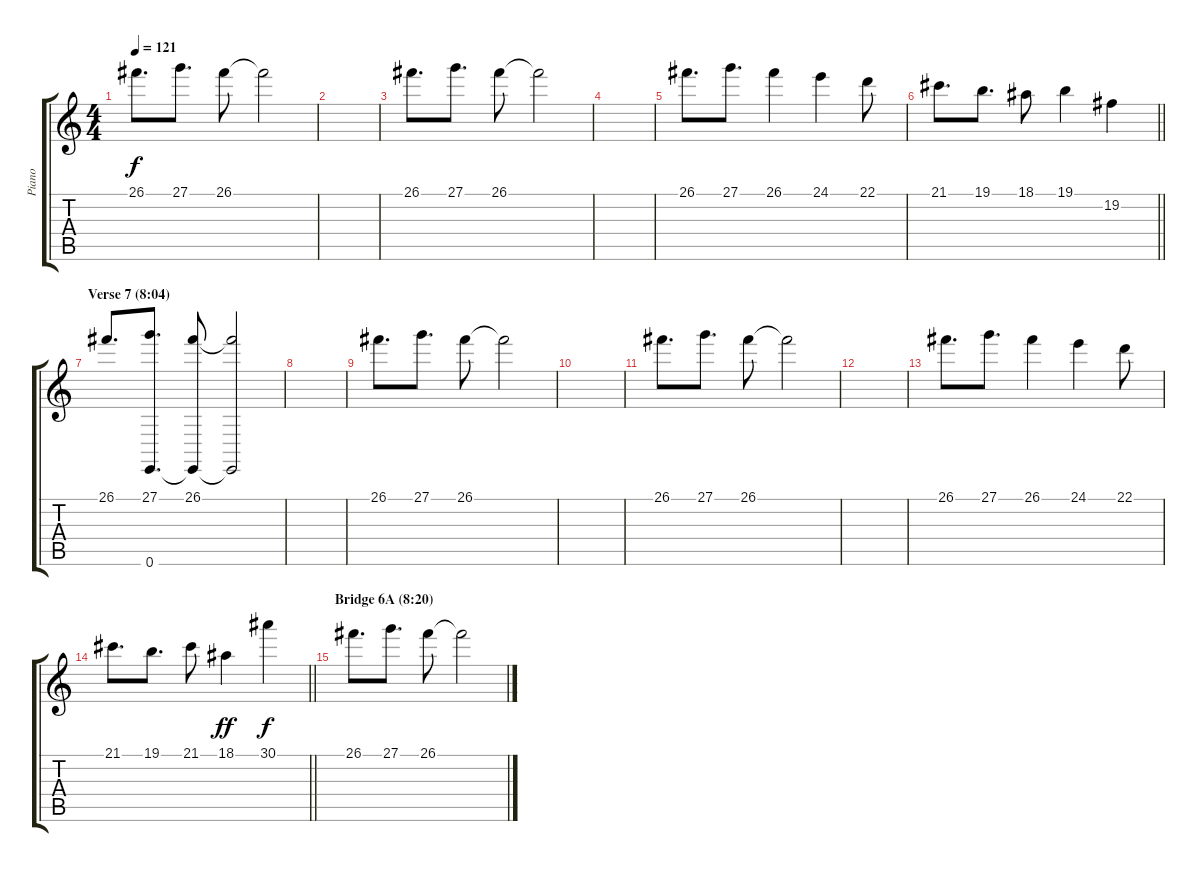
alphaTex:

\track ("Piano" "Piano") {instrument acousticgrandpiano}
\staff {score tabs}
\tuning (E4 B3 G3 D3 A2 E2) {hide}
\ts (4 4)
\tempo 121
\clef g2
\ks c
26.1.8{d dy f} 27.1.8{d} 26.1.8 26.1{t}.2 |
|
26.1.8{d} 27.1.8{d} 26.1.8 26.1{t}.2 |
|
26.1.8{d} 27.1.8{d} 26.1.4 24.1.4 22.1.8 |
\barLineRight lightlight
21.1.8{d} 19.1.8{d} 18.1.8 19.1.4 19.2.4 |
\section ("" "Verse 7 (8:04)")
26.1.8{d} (27.1 0.6).8{d} (26.1 0.6{t}).8 (26.1{t} 0.6{t}).2 |
|
26.1.8{d} 27.1.8{d} 26.1.8 26.1{t}.2 |
|
26.1.8{d} 27.1.8{d} 26.1.8 26.1{t}.2 |
|
26.1.8{d} 27.1.8{d} 26.1.4 24.1.4 22.1.8 |
\barLineRight lightlight
21.1.8{d} 19.1.8{d} 21.1.8 18.1.4{dy ff} 30.1.4{dy f} |
\section ("" "Bridge 6A (8:20)")
26.1.8{d} 27.1.8{d} 26.1.8 26.1{t}.2
